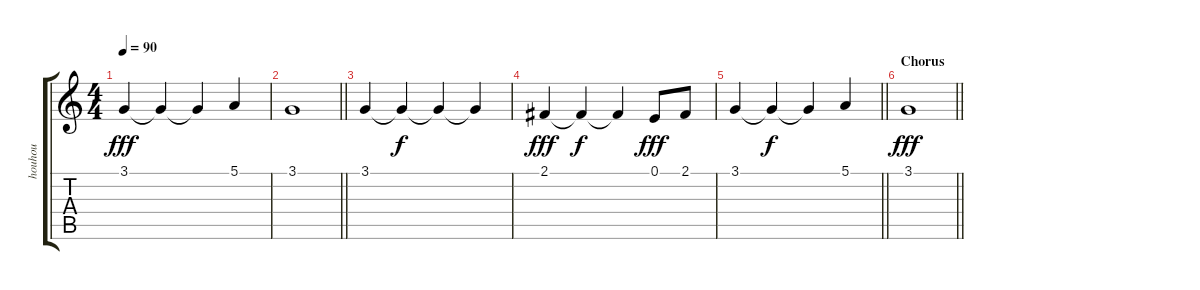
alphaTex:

\track ("houhou" "houhou") {instrument synthvoice}
\staff {score tabs}
\tuning (E4 B3 G3 D3 A2 E2) {hide}
\ts (4 4)
\tempo 90
\clef g2
\ks c
3.1.4{dy fff} 3.1{t}.4 3.1{t}.4 5.1.4 |
\barLineRight lightlight
3.1.1 |
3.1.4 3.1{t}.4{dy f} 3.1{t}.4 3.1{t}.4 |
2.1.4{dy fff} 2.1{t}.4{dy f} 2.1{t}.4 0.1.8{dy fff} 2.1.8 |
\barLineRight lightlight
3.1.4 3.1{t}.4{dy f} 3.1{t}.4 5.1.4 |
\section ("" "Chorus")
\barLineRight lightlight
3.1.1{dy fff}
